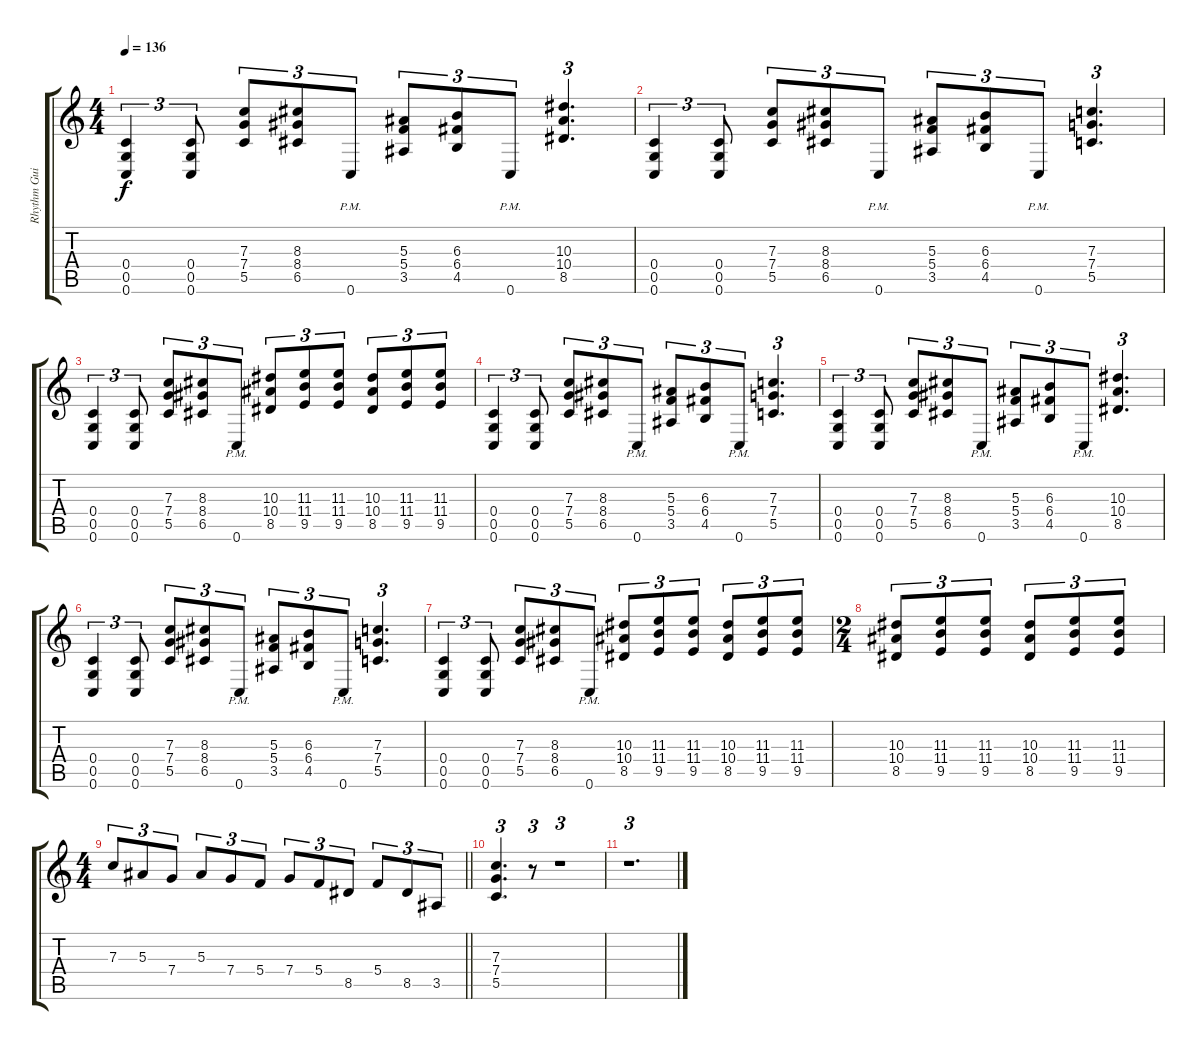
\track ("Rhythm Guitar" "Rhythm Gui") {instrument distortionguitar}
\staff {score tabs}
\tuning (D4 A3 F3 C3 G2 C2) {hide}
\ts (4 4)
\tempo 136
\clef g2
\ks c
(0.4 0.5 0.6).4{tu (3 2) dy f} (0.4 0.5 0.6).8{tu (3 2)} (7.3 7.4 5.5).8{tu (3 2)} (8.3 8.4 6.5).8{tu (3 2)} 0.6{pm}.8{tu (3 2)} (5.3 5.4 3.5).8{tu (3 2)} (6.3 6.4 4.5).8{tu (3 2)} 0.6{pm}.8{tu (3 2)} (10.3 10.4 8.5).4{d tu (3 2)} |
(0.4 0.5 0.6).4{tu (3 2)} (0.4 0.5 0.6).8{tu (3 2)} (7.3 7.4 5.5).8{tu (3 2)} (8.3 8.4 6.5).8{tu (3 2)} 0.6{pm}.8{tu (3 2)} (5.3 5.4 3.5).8{tu (3 2)} (6.3 6.4 4.5).8{tu (3 2)} 0.6{pm}.8{tu (3 2)} (7.3 7.4 5.5).4{d tu (3 2)} |
(0.4 0.5 0.6).4{tu (3 2)} (0.4 0.5 0.6).8{tu (3 2)} (7.3 7.4 5.5).8{tu (3 2)} (8.3 8.4 6.5).8{tu (3 2)} 0.6{pm}.8{tu (3 2)} (10.3 10.4 8.5).8{tu (3 2)} (11.3 11.4 9.5).8{tu (3 2)} (11.3 11.4 9.5).8{tu (3 2)} (10.3 10.4 8.5).8{tu (3 2)} (11.3 11.4 9.5).8{tu (3 2)} (11.3 11.4 9.5).8{tu (3 2)} |
(0.4 0.5 0.6).4{tu (3 2)} (0.4 0.5 0.6).8{tu (3 2)} (7.3 7.4 5.5).8{tu (3 2)} (8.3 8.4 6.5).8{tu (3 2)} 0.6{pm}.8{tu (3 2)} (5.3 5.4 3.5).8{tu (3 2)} (6.3 6.4 4.5).8{tu (3 2)} 0.6{pm}.8{tu (3 2)} (7.3 7.4 5.5).4{d tu (3 2)} |
(0.4 0.5 0.6).4{tu (3 2)} (0.4 0.5 0.6).8{tu (3 2)} (7.3 7.4 5.5).8{tu (3 2)} (8.3 8.4 6.5).8{tu (3 2)} 0.6{pm}.8{tu (3 2)} (5.3 5.4 3.5).8{tu (3 2)} (6.3 6.4 4.5).8{tu (3 2)} 0.6{pm}.8{tu (3 2)} (10.3 10.4 8.5).4{d tu (3 2)} |
(0.4 0.5 0.6).4{tu (3 2)} (0.4 0.5 0.6).8{tu (3 2)} (7.3 7.4 5.5).8{tu (3 2)} (8.3 8.4 6.5).8{tu (3 2)} 0.6{pm}.8{tu (3 2)} (5.3 5.4 3.5).8{tu (3 2)} (6.3 6.4 4.5).8{tu (3 2)} 0.6{pm}.8{tu (3 2)} (7.3 7.4 5.5).4{d tu (3 2)} |
(0.4 0.5 0.6).4{tu (3 2)} (0.4 0.5 0.6).8{tu (3 2)} (7.3 7.4 5.5).8{tu (3 2)} (8.3 8.4 6.5).8{tu (3 2)} 0.6{pm}.8{tu (3 2)} (10.3 10.4 8.5).8{tu (3 2)} (11.3 11.4 9.5).8{tu (3 2)} (11.3 11.4 9.5).8{tu (3 2)} (10.3 10.4 8.5).8{tu (3 2)} (11.3 11.4 9.5).8{tu (3 2)} (11.3 11.4 9.5).8{tu (3 2)} |
\ts (2 4)
(10.3 10.4 8.5).8{tu (3 2)} (11.3 11.4 9.5).8{tu (3 2)} (11.3 11.4 9.5).8{tu (3 2)} (10.3 10.4 8.5).8{tu (3 2)} (11.3 11.4 9.5).8{tu (3 2)} (11.3 11.4 9.5).8{tu (3 2)} |
\ts (4 4)
\barLineRight lightlight
7.3.8{tu (3 2)} 5.3.8{tu (3 2)} 7.4.8{tu (3 2)} 5.3.8{tu (3 2)} 7.4.8{tu (3 2)} 5.4.8{tu (3 2)} 7.4.8{tu (3 2)} 5.4.8{tu (3 2)} 8.5.8{tu (3 2)} 5.4.8{tu (3 2)} 8.5.8{tu (3 2)} 3.5.8{tu (3 2)} |
(7.3 7.4 5.5).4{d tu (3 2)} r.8{tu (3 2)} r.1{tu (3 2)} |
r.1{d tu (3 2)}
